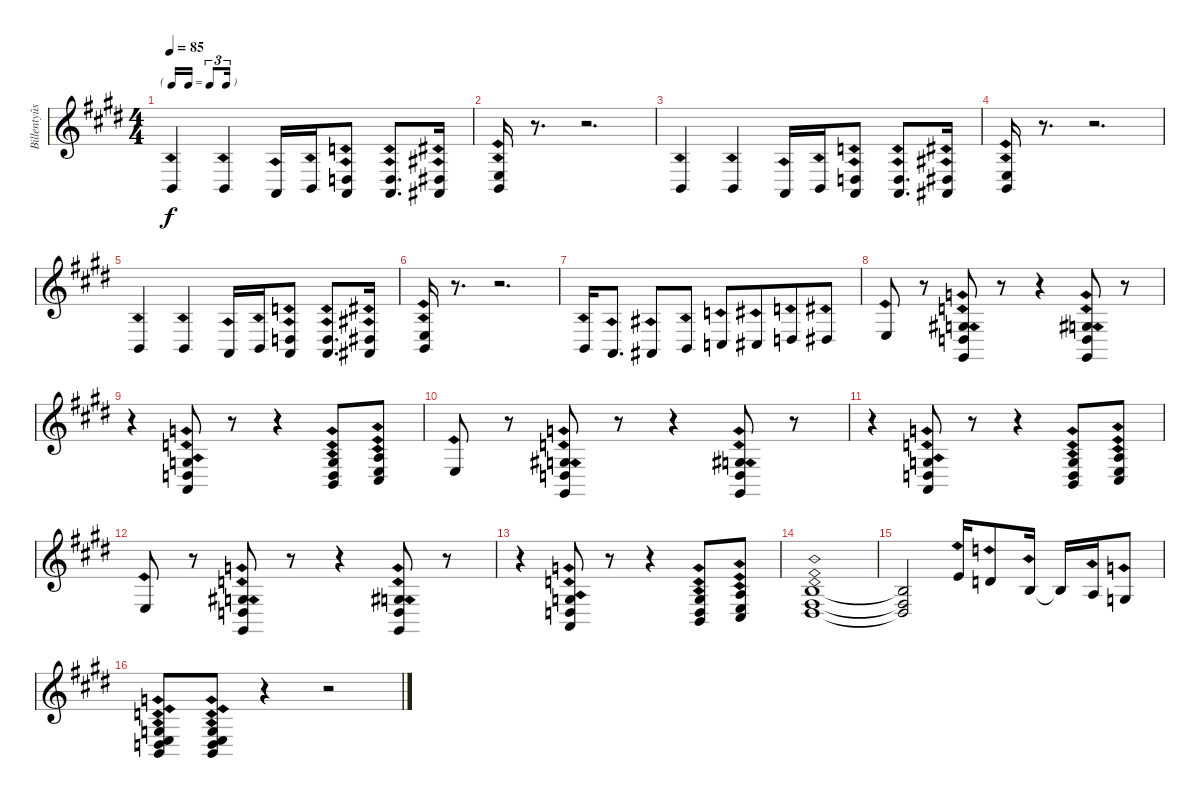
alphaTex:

\track ("Billentyûs 1 (Jon Lord)" "Billentyûs") {instrument rockorgan}
\staff {score}
\tuning (E4 B3 G3 D3 A2 E2) {hide}
\ts (4 4)
\tf triplet16th
\tempo 85
\clef g2
\ks e
2.5{ph 12}.4{dy f} 2.5{ph 12}.4 0.5{ph 12}.16 2.5{ph 12}.16 (5.5{ph 12} 5.6{ph 12}).8 (5.5{ph 12} 5.6{ph 12}).8{d} (1.4{ph 12} 1.5{ph 12}).16 |
(2.4{ph 12} 2.5{ph 12}).16 r.8{d} r.2{d} |
2.5{ph 12}.4 2.5{ph 12}.4 0.5{ph 12}.16 2.5{ph 12}.16 (5.5{ph 12} 5.6{ph 12}).8 (5.5{ph 12} 5.6{ph 12}).8{d} (1.4{ph 12} 1.5{ph 12}).16 |
(2.4{ph 12} 2.5{ph 12}).16 r.8{d} r.2{d} |
2.5{ph 12}.4 2.5{ph 12}.4 0.5{ph 12}.16 2.5{ph 12}.16 (5.5{ph 12} 5.6{ph 12}).8 (5.5{ph 12} 5.6{ph 12}).8{d} (1.4{ph 12} 1.5{ph 12}).16 |
(2.4{ph 12} 2.5{ph 12}).16 r.8{d} r.2{d} |
2.5{ph 12}.16 0.5{ph 12}.8{d} 1.5{ph 12}.8 2.5{ph 12}.8 3.5{ph 12}.8 4.5{ph 12}.8{beam merge} 0.4{ph 12}.8 1.4{ph 12}.8 |
2.4{ph 12}.8 r.8 (5.4{ph 12} 5.5{ph 12} 4.6{ph 12}).8 r.8 r.4 (5.4{ph 12} 5.5{ph 12} 4.6{ph 12}).8 r.8 |
r.4 (5.4{ph 12} 5.5{ph 12} 5.6{ph 12}).8 r.8 r.4 (0.3{ph 12} 0.4{ph 12} 2.5{ph 12}).8 (2.3{ph 12} 2.4{ph 12} 4.5{ph 12}).8 |
2.4{ph 12}.8 r.8 (5.4{ph 12} 5.5{ph 12} 4.6{ph 12}).8 r.8 r.4 (5.4{ph 12} 5.5{ph 12} 4.6{ph 12}).8 r.8 |
r.4 (5.4{ph 12} 5.5{ph 12} 5.6{ph 12}).8 r.8 r.4 (0.3{ph 12} 0.4{ph 12} 2.5{ph 12}).8 (2.3{ph 12} 2.4{ph 12} 4.5{ph 12}).8 |
2.4{ph 12}.8 r.8 (5.4{ph 12} 5.5{ph 12} 4.6{ph 12}).8 r.8 r.4 (5.4{ph 12} 5.5{ph 12} 4.6{ph 12}).8 r.8 |
r.4 (5.4{ph 12} 5.5{ph 12} 5.6{ph 12}).8 r.8 r.4 (0.3{ph 12} 0.4{ph 12} 2.5{ph 12}).8 (2.3{ph 12} 2.4{ph 12} 4.5{ph 12}).8 |
(4.3{ph 12} 4.4{ph 12} 6.5{ph 12}).1 |
(4.3{t} 4.4{t} 6.5{t}).2 0.1{ph 12}.16 3.2{ph 12}.8 0.2{ph 12}.16 0.2{t}.16 2.3{ph 12}.16 0.3{ph 12}.8 |
(0.3{ph 12} 2.4{ph 12} 5.5{ph 12} 7.6{ph 12}).8 (0.3{ph 12} 2.4{ph 12} 5.5{ph 12} 7.6{ph 12}).8 r.4 r.2
